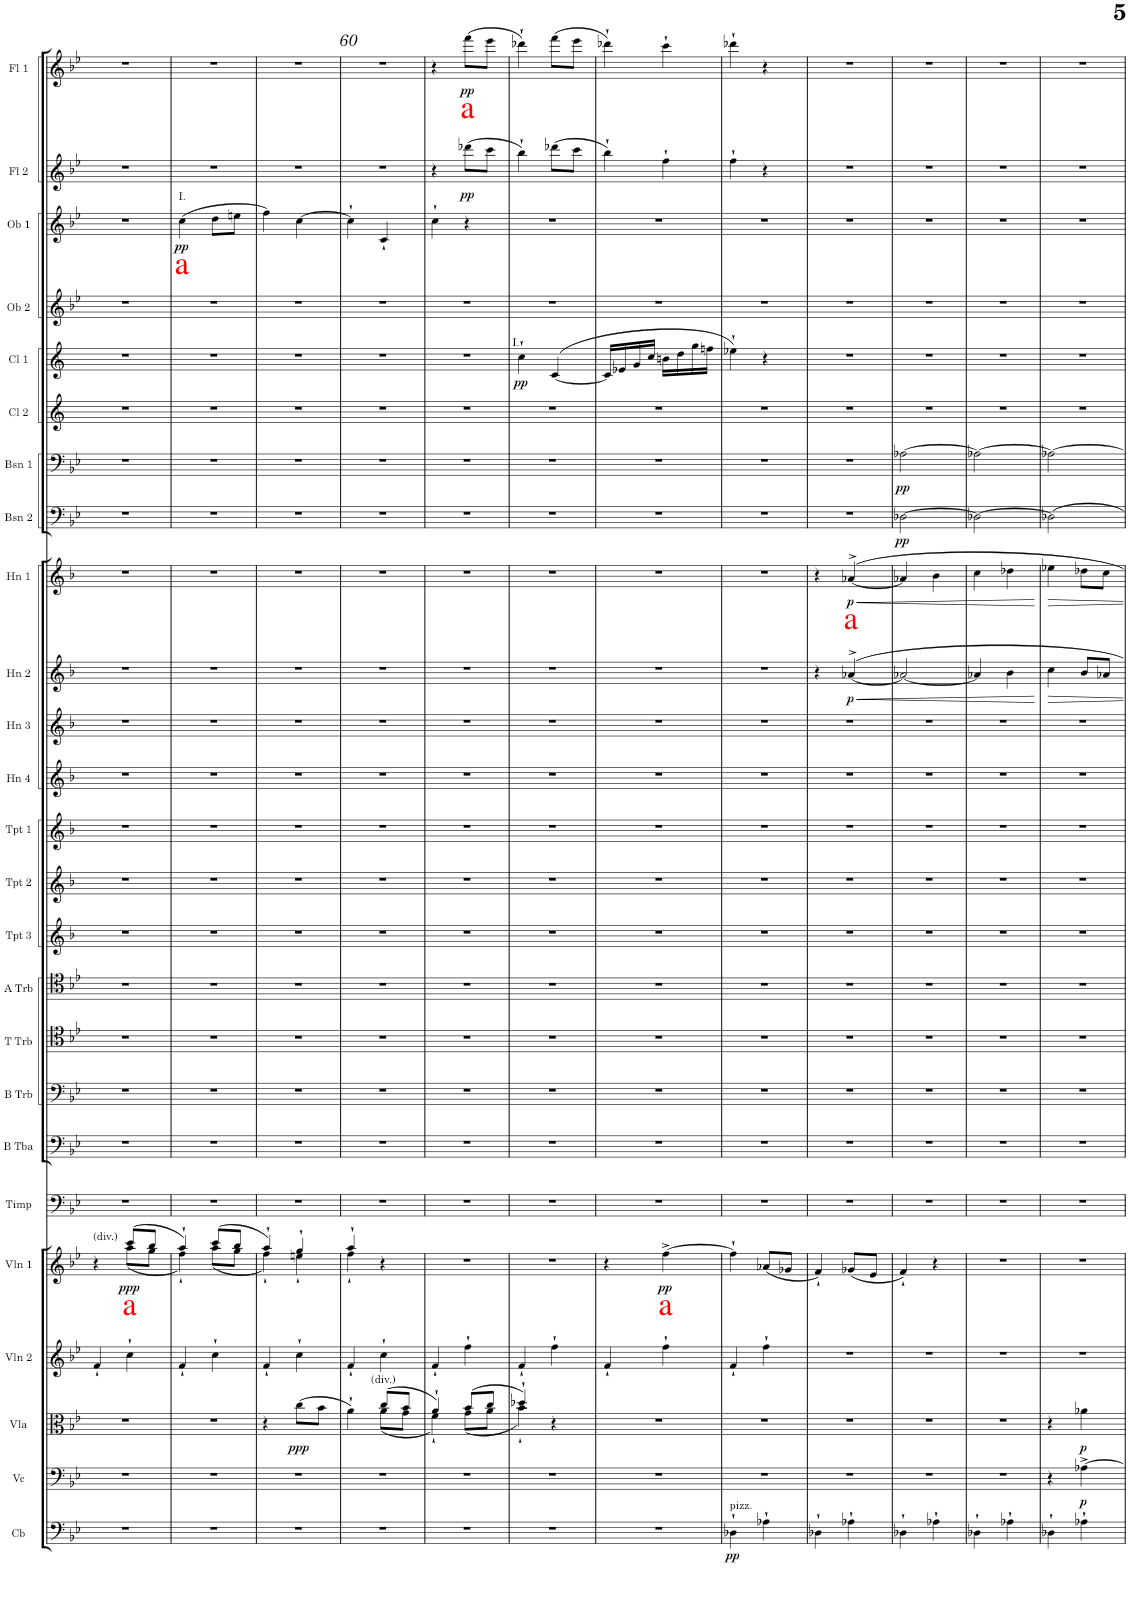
**kern	**dynam	**kern	**dynam	**kern	**dynam	**kern	**kern	**text	**dynam	**kern	**kern	**kern	**kern	**kern	**kern	**kern	**kern	**kern	**kern	**kern	**dynam	**kern	**text	**dynam	**kern	**dynam	**kern	**dynam	**kern	**kern	**dynam	**kern	**kern	**text	**dynam	**kern	**dynam	**kern	**text	**dynam
*part25	*part25	*part24	*part24	*part23	*part23	*part22	*part21	*part21	*part21	*part20	*part19	*part18	*part17	*part16	*part15	*part14	*part13	*part12	*part11	*part10	*part10	*part9	*part9	*part9	*part8	*part8	*part7	*part7	*part6	*part5	*part5	*part4	*part3	*part3	*part3	*part2	*part2	*part1	*part1	*part1
*staff25	*staff25	*staff24	*staff24	*staff23	*staff23	*staff22	*staff21	*staff21	*staff21	*staff20	*staff19	*staff18	*staff17	*staff16	*staff15	*staff14	*staff13	*staff12	*staff11	*staff10	*staff10	*staff9	*staff9	*staff9	*staff8	*staff8	*staff7	*staff7	*staff6	*staff5	*staff5	*staff4	*staff3	*staff3	*staff3	*staff2	*staff2	*staff1	*staff1	*staff1
*I"Contrabass	*	*I"Violoncello	*	*I"Viola	*	*I"Violin 2	*I"Violin 1	*	*	*I"Timpani	*I"Bass Tuba	*I"Bass Trombone	*I"Tenor Trombone	*I"Alto Trombone	*I"F Trumpet 3	*I"F Trumpet 2	*I"F Trumpet 1	*I"F Horn 4	*I"F Horn 3	*I"F Horn 2	*	*I"F Horn 1	*	*	*I"Bassoon 2	*	*I"Bassoon 1	*	*I"Bb Clarinet 2	*I"Bb Clarinet 1	*	*I"Oboe 2	*I"Oboe 1	*	*	*I"Flute 2	*	*I"Flute 1	*	*
*I'Cb	*	*I'Vc	*	*I'Vla	*	*I'Vln 2	*I'Vln 1	*	*	*I'Timp	*I'B Tba	*I'B Trb	*I'T Trb	*I'A Trb	*I'Tpt 3	*I'Tpt 2	*I'Tpt 1	*I'Hn 4	*I'Hn 3	*I'Hn 2	*	*I'Hn 1	*	*	*I'Bsn 2	*	*I'Bsn 1	*	*I'Cl 2	*I'Cl 1	*	*I'Ob 2	*I'Ob 1	*	*	*I'Fl 2	*	*I'Fl 1	*	*
!!LO:PB:g=z
*clefF4	*	*clefF4	*	*clefC3	*	*clefG2	*clefG2	*	*	*clefF4	*clefF4	*clefF4	*clefC4	*clefC4	*clefG2	*clefG2	*clefG2	*clefG2	*clefG2	*clefG2	*	*clefG2	*	*	*clefF4	*	*clefF4	*	*clefG2	*clefG2	*	*clefG2	*clefG2	*	*	*clefG2	*	*clefG2	*	*
*Trd7c12	*	*	*	*	*	*	*	*	*	*	*	*	*	*	*Trd-3c-5	*Trd-3c-5	*Trd-3c-5	*Trd4c7	*Trd4c7	*Trd4c7	*	*Trd4c7	*	*	*	*	*	*	*Trd1c2	*Trd1c2	*	*	*	*	*	*	*	*	*	*
*k[b-e-]	*	*k[b-e-]	*	*k[b-e-]	*	*k[b-e-]	*k[b-e-]	*	*	*k[b-e-]	*k[b-e-]	*k[b-e-]	*k[b-e-]	*k[b-e-]	*k[b-]	*k[b-]	*k[b-]	*k[b-]	*k[b-]	*k[b-]	*	*k[b-]	*	*	*k[b-e-]	*	*k[b-e-]	*	*k[]	*k[]	*	*k[b-e-]	*k[b-e-]	*	*	*k[b-e-]	*	*k[b-e-]	*	*
*M2/4	*	*M2/4	*	*M2/4	*	*M2/4	*M2/4	*	*	*M2/4	*M2/4	*M2/4	*M2/4	*M2/4	*M2/4	*M2/4	*M2/4	*M2/4	*M2/4	*M2/4	*	*M2/4	*	*	*M2/4	*	*M2/4	*	*M2/4	*M2/4	*	*M2/4	*M2/4	*	*	*M2/4	*	*M2/4	*	*
=57	=57	=57	=57	=57	=57	=57	=57	=57	=57	=57	=57	=57	=57	=57	=57	=57	=57	=57	=57	=57	=57	=57	=57	=57	=57	=57	=57	=57	=57	=57	=57	=57	=57	=57	=57	=57	=57	=57	=57	=57
*	*	*	*	*	*	*	*^	*	*	*	*	*	*	*	*	*	*	*	*	*	*	*	*	*	*	*	*	*	*	*	*	*	*	*	*	*	*	*	*	*
!	!	!	!	!	!	!	!LO:TX:a:t=(div.)	!	!	!	!	!	!	!	!	!	!	!	!	!	!	!	!	!	!	!	!	!	!	!	!	!	!	!	!	!	!	!	!	!	!
2r	.	2r	.	2r	.	4f`/	4r	4ryy	.	.	2r	2r	2r	2r	2r	2r	2r	2r	2r	2r	2r	.	2r	.	.	2r	.	2r	.	2r	2r	.	2r	2r	.	.	2r	.	2r	.	.
!	!	!	!	!	!	!	!	!	!LO:LY:b:color=#FF0000	!LO:DY:b	!	!	!	!	!	!	!	!	!	!	!	!	!	!	!	!	!	!	!	!	!	!	!	!	!	!	!	!	!	!	!
.	.	.	.	.	.	4cc`\	(8ccc/L	(8aa\L	a	ppp	.	.	.	.	.	.	.	.	.	.	.	.	.	.	.	.	.	.	.	.	.	.	.	.	.	.	.	.	.	.	.
.	.	.	.	.	.	.	8bb-/J	8gg\J	.	.	.	.	.	.	.	.	.	.	.	.	.	.	.	.	.	.	.	.	.	.	.	.	.	.	.	.	.	.	.	.	.
=58	=58	=58	=58	=58	=58	=58	=58	=58	=58	=58	=58	=58	=58	=58	=58	=58	=58	=58	=58	=58	=58	=58	=58	=58	=58	=58	=58	=58	=58	=58	=58	=58	=58	=58	=58	=58	=58	=58	=58	=58	=58
!	!	!	!	!	!	!	!	!	!	!	!	!	!	!	!	!	!	!	!	!	!	!	!	!	!	!	!	!	!	!	!	!	!	!LO:TX:a:t=I.	!	!	!	!	!	!	!
!	!	!	!	!	!	!	!	!	!	!	!	!	!	!	!	!	!	!	!	!	!	!	!	!	!	!	!	!	!	!	!	!	!	!	!LO:LY:b:color=#FF0000	!LO:DY:b	!	!	!	!	!
2r	.	2r	.	2r	.	4f`/	4aa`/)	4ff`\)	.	.	2r	2r	2r	2r	2r	2r	2r	2r	2r	2r	2r	.	2r	.	.	2r	.	2r	.	2r	2r	.	2r	(4cc\	a	pp	2r	.	2r	.	.
.	.	.	.	.	.	4cc`\	(8ccc/L	(8aa\L	.	.	.	.	.	.	.	.	.	.	.	.	.	.	.	.	.	.	.	.	.	.	.	.	.	8dd\L	.	.	.	.	.	.	.
.	.	.	.	.	.	.	8bb-/J	8gg\J	.	.	.	.	.	.	.	.	.	.	.	.	.	.	.	.	.	.	.	.	.	.	.	.	.	8een\J	.	.	.	.	.	.	.
=59	=59	=59	=59	=59	=59	=59	=59	=59	=59	=59	=59	=59	=59	=59	=59	=59	=59	=59	=59	=59	=59	=59	=59	=59	=59	=59	=59	=59	=59	=59	=59	=59	=59	=59	=59	=59	=59	=59	=59	=59	=59
2r	.	2r	.	4r	.	4f`/	4aa`/)	4ff`\)	.	.	2r	2r	2r	2r	2r	2r	2r	2r	2r	2r	2r	.	2r	.	.	2r	.	2r	.	2r	2r	.	2r	4ff\)	.	.	2r	.	2r	.	.
!	!	!	!	!	!LO:DY:b	!	!	!	!	!	!	!	!	!	!	!	!	!	!	!	!	!	!	!	!	!	!	!	!	!	!	!	!	!	!	!	!	!	!	!	!
.	.	.	.	(8cc\L	ppp	4cc`\	4gg`/	4een`\	.	.	.	.	.	.	.	.	.	.	.	.	.	.	.	.	.	.	.	.	.	.	.	.	.	[4cc\	.	.	.	.	.	.	.
.	.	.	.	8b-\J	.	.	.	.	.	.	.	.	.	.	.	.	.	.	.	.	.	.	.	.	.	.	.	.	.	.	.	.	.	.	.	.	.	.	.	.	.
=60	=60	=60	=60	=60	=60	=60	=60	=60	=60	=60	=60	=60	=60	=60	=60	=60	=60	=60	=60	=60	=60	=60	=60	=60	=60	=60	=60	=60	=60	=60	=60	=60	=60	=60	=60	=60	=60	=60	=60	=60	=60
*	*	*	*	*^	*	*	*	*	*	*	*	*	*	*	*	*	*	*	*	*	*	*	*	*	*	*	*	*	*	*	*	*	*	*	*	*	*	*	*	*	*
2r	.	2r	.	4a`\)	4ryy	.	4f`/	4aa`/	4ff`\	.	.	2r	2r	2r	2r	2r	2r	2r	2r	2r	2r	2r	.	2r	.	.	2r	.	2r	.	2r	2r	.	2r	4cc`\]	.	.	2r	.	2r	.	.
!	!	!	!	!LO:TX:a:t=(div.)	!	!	!	!	!	!	!	!	!	!	!	!	!	!	!	!	!	!	!	!	!	!	!	!	!	!	!	!	!	!	!	!	!	!	!	!	!	!
.	.	.	.	(8cc/L	(8a\L	.	4cc`\	4r	4ryy	.	.	.	.	.	.	.	.	.	.	.	.	.	.	.	.	.	.	.	.	.	.	.	.	.	4c`/	.	.	.	.	.	.	.
.	.	.	.	8b-/J	8g\J	.	.	.	.	.	.	.	.	.	.	.	.	.	.	.	.	.	.	.	.	.	.	.	.	.	.	.	.	.	.	.	.	.	.	.	.	.
*	*	*	*	*	*	*	*	*v	*v	*	*	*	*	*	*	*	*	*	*	*	*	*	*	*	*	*	*	*	*	*	*	*	*	*	*	*	*	*	*	*	*	*
=61	=61	=61	=61	=61	=61	=61	=61	=61	=61	=61	=61	=61	=61	=61	=61	=61	=61	=61	=61	=61	=61	=61	=61	=61	=61	=61	=61	=61	=61	=61	=61	=61	=61	=61	=61	=61	=61	=61	=61	=61	=61
2r	.	2r	.	4a`/)	4f`\)	.	4f`/	2r	.	.	2r	2r	2r	2r	2r	2r	2r	2r	2r	2r	2r	.	2r	.	.	2r	.	2r	.	2r	2r	.	2r	4cc`\	.	.	4r	.	4r	.	.
!	!	!	!	!	!	!	!	!	!	!	!	!	!	!	!	!	!	!	!	!	!	!	!	!	!	!	!	!	!	!	!	!	!	!	!	!	!	!LO:DY:b	!	!LO:LY:b:color=#FF0000	!LO:DY:b
.	.	.	.	(8b-/L	(8g\L	.	4ff`\	.	.	.	.	.	.	.	.	.	.	.	.	.	.	.	.	.	.	.	.	.	.	.	.	.	.	4r	.	.	(8ddd-X\L	pp	(8fff\L	a	pp
.	.	.	.	8cc/J	8a\J	.	.	.	.	.	.	.	.	.	.	.	.	.	.	.	.	.	.	.	.	.	.	.	.	.	.	.	.	.	.	.	8ccc\J	.	8eee-\J	.	.
=62	=62	=62	=62	=62	=62	=62	=62	=62	=62	=62	=62	=62	=62	=62	=62	=62	=62	=62	=62	=62	=62	=62	=62	=62	=62	=62	=62	=62	=62	=62	=62	=62	=62	=62	=62	=62	=62	=62	=62	=62	=62
!	!	!	!	!	!	!	!	!	!	!	!	!	!	!	!	!	!	!	!	!	!	!	!	!	!	!	!	!	!	!	!LO:TX:a:t=I.	!	!	!	!	!	!	!	!	!	!
!	!	!	!	!	!	!	!	!	!	!	!	!	!	!	!	!	!	!	!	!	!	!	!	!	!	!	!	!	!	!	!	!LO:DY:b	!	!	!	!	!	!	!	!	!
2r	.	2r	.	4dd-X`/)	4b-`\)	.	4f`/	2r	.	.	2r	2r	2r	2r	2r	2r	2r	2r	2r	2r	2r	.	2r	.	.	2r	.	2r	.	2r	4cc`\	pp	2r	2r	.	.	4bb-`\)	.	4ddd-X`\)	.	.
.	.	.	.	4r	4ryy	.	4ff`\	.	.	.	.	.	.	.	.	.	.	.	.	.	.	.	.	.	.	.	.	.	.	.	([4c/	.	.	.	.	.	(8ddd-X\L	.	(8fff\L	.	.
.	.	.	.	.	.	.	.	.	.	.	.	.	.	.	.	.	.	.	.	.	.	.	.	.	.	.	.	.	.	.	.	.	.	.	.	.	8ccc\J	.	8eee-\J	.	.
*	*	*	*	*v	*v	*	*	*	*	*	*	*	*	*	*	*	*	*	*	*	*	*	*	*	*	*	*	*	*	*	*	*	*	*	*	*	*	*	*	*	*
=63	=63	=63	=63	=63	=63	=63	=63	=63	=63	=63	=63	=63	=63	=63	=63	=63	=63	=63	=63	=63	=63	=63	=63	=63	=63	=63	=63	=63	=63	=63	=63	=63	=63	=63	=63	=63	=63	=63	=63	=63
2r	.	2r	.	2r	.	4f`/	4r	.	.	2r	2r	2r	2r	2r	2r	2r	2r	2r	2r	2r	.	2r	.	.	2r	.	2r	.	2r	16c/LL]	.	2r	2r	.	.	4bb-`\)	.	4ddd-X`\)	.	.
.	.	.	.	.	.	.	.	.	.	.	.	.	.	.	.	.	.	.	.	.	.	.	.	.	.	.	.	.	.	16e-X/	.	.	.	.	.	.	.	.	.	.
.	.	.	.	.	.	.	.	.	.	.	.	.	.	.	.	.	.	.	.	.	.	.	.	.	.	.	.	.	.	16g/	.	.	.	.	.	.	.	.	.	.
.	.	.	.	.	.	.	.	.	.	.	.	.	.	.	.	.	.	.	.	.	.	.	.	.	.	.	.	.	.	16cc/JJ	.	.	.	.	.	.	.	.	.	.
!	!	!	!	!	!	!	!	!LO:LY:b:color=#FF0000	!LO:DY:b	!	!	!	!	!	!	!	!	!	!	!	!	!	!	!	!	!	!	!	!	!	!	!	!	!	!	!	!	!	!	!
.	.	.	.	.	.	4ff`\	[4ff^\	a	pp	.	.	.	.	.	.	.	.	.	.	.	.	.	.	.	.	.	.	.	.	16bn\LL	.	.	.	.	.	4ff`\	.	4ccc`\	.	.
.	.	.	.	.	.	.	.	.	.	.	.	.	.	.	.	.	.	.	.	.	.	.	.	.	.	.	.	.	.	16dd\	.	.	.	.	.	.	.	.	.	.
.	.	.	.	.	.	.	.	.	.	.	.	.	.	.	.	.	.	.	.	.	.	.	.	.	.	.	.	.	.	16gg\	.	.	.	.	.	.	.	.	.	.
.	.	.	.	.	.	.	.	.	.	.	.	.	.	.	.	.	.	.	.	.	.	.	.	.	.	.	.	.	.	16ffn\JJ	.	.	.	.	.	.	.	.	.	.
=64	=64	=64	=64	=64	=64	=64	=64	=64	=64	=64	=64	=64	=64	=64	=64	=64	=64	=64	=64	=64	=64	=64	=64	=64	=64	=64	=64	=64	=64	=64	=64	=64	=64	=64	=64	=64	=64	=64	=64	=64
!LO:TX:a:t=pizz.	!	!	!	!	!	!	!	!	!	!	!	!	!	!	!	!	!	!	!	!	!	!	!	!	!	!	!	!	!	!	!	!	!	!	!	!	!	!	!	!
!	!LO:DY:b	!	!	!	!	!	!	!	!	!	!	!	!	!	!	!	!	!	!	!	!	!	!	!	!	!	!	!	!	!	!	!	!	!	!	!	!	!	!	!
4D-X`\	pp	2r	.	2r	.	4f`/	4ff`\]	.	.	2r	2r	2r	2r	2r	2r	2r	2r	2r	2r	2r	.	2r	.	.	2r	.	2r	.	2r	4ee-X`\)	.	2r	2r	.	.	4ff`\	.	4ddd-X`\	.	.
4A-X`\	.	.	.	.	.	4ff`\	(8a-X/L	.	.	.	.	.	.	.	.	.	.	.	.	.	.	.	.	.	.	.	.	.	.	4r	.	.	.	.	.	4r	.	4r	.	.
.	.	.	.	.	.	.	8g-X/J	.	.	.	.	.	.	.	.	.	.	.	.	.	.	.	.	.	.	.	.	.	.	.	.	.	.	.	.	.	.	.	.	.
=65	=65	=65	=65	=65	=65	=65	=65	=65	=65	=65	=65	=65	=65	=65	=65	=65	=65	=65	=65	=65	=65	=65	=65	=65	=65	=65	=65	=65	=65	=65	=65	=65	=65	=65	=65	=65	=65	=65	=65	=65
4D-X`\	.	2r	.	2r	.	2r	4f`/)	.	.	2r	2r	2r	2r	2r	2r	2r	2r	2r	2r	4r	.	4r	.	.	2r	.	2r	.	2r	2r	.	2r	2r	.	.	2r	.	2r	.	.
!	!	!	!	!	!	!	!	!	!	!	!	!	!	!	!	!	!	!	!	!	!LO:HP:b	!	!LO:LY:b:color=#FF0000	!LO:HP:b	!	!	!	!	!	!	!	!	!	!	!	!	!	!	!	!
!	!	!	!	!	!	!	!	!	!	!	!	!	!	!	!	!	!	!	!	!	!LO:DY:n=1:b	!	!	!LO:DY:n=1:b	!	!	!	!	!	!	!	!	!	!	!	!	!	!	!	!
4A-X`\	.	.	.	.	.	.	(8g-X/L	.	.	.	.	.	.	.	.	.	.	.	.	[4a-X^>/	< p	[4a-X^>/	a	< p	.	.	.	.	.	.	.	.	.	.	.	.	.	.	.	.
.	.	.	.	.	.	.	8e-/J	.	.	.	.	.	.	.	.	.	.	.	.	.	.	.	.	.	.	.	.	.	.	.	.	.	.	.	.	.	.	.	.	.
=66	=66	=66	=66	=66	=66	=66	=66	=66	=66	=66	=66	=66	=66	=66	=66	=66	=66	=66	=66	=66	=66	=66	=66	=66	=66	=66	=66	=66	=66	=66	=66	=66	=66	=66	=66	=66	=66	=66	=66	=66
!	!	!	!	!	!	!	!	!	!	!	!	!	!	!	!	!	!	!	!	!	!	!	!	!	!	!LO:DY:b	!	!LO:DY:b	!	!	!	!	!	!	!	!	!	!	!	!
4D-X`\	.	2r	.	2r	.	2r	4f`/)	.	.	2r	2r	2r	2r	2r	2r	2r	2r	2r	2r	2a-X/_	.	4a-X/]	.	.	[2D-X\	pp	[2A-X\	pp	2r	2r	.	2r	2r	.	.	2r	.	2r	.	.
4A-X`\	.	.	.	.	.	.	4r	.	.	.	.	.	.	.	.	.	.	.	.	.	.	4b-\	.	.	.	.	.	.	.	.	.	.	.	.	.	.	.	.	.	.
=67	=67	=67	=67	=67	=67	=67	=67	=67	=67	=67	=67	=67	=67	=67	=67	=67	=67	=67	=67	=67	=67	=67	=67	=67	=67	=67	=67	=67	=67	=67	=67	=67	=67	=67	=67	=67	=67	=67	=67	=67
4D-X`\	.	2r	.	2r	.	2r	2r	.	.	2r	2r	2r	2r	2r	2r	2r	2r	2r	2r	4a-X/]	.	4cc\	.	.	2D-X\_	.	2A-X\_	.	2r	2r	.	2r	2r	.	.	2r	.	2r	.	.
4A-X`\	.	.	.	.	.	.	.	.	.	.	.	.	.	.	.	.	.	.	.	4b-\	.	4dd-X\	.	.	.	.	.	.	.	.	.	.	.	.	.	.	.	.	.	.
.	.	.	.	.	.	.	.	.	.	.	.	.	.	.	.	.	.	.	.	.	[	.	.	[	.	.	.	.	.	.	.	.	.	.	.	.	.	.	.	.
=68	=68	=68	=68	=68	=68	=68	=68	=68	=68	=68	=68	=68	=68	=68	=68	=68	=68	=68	=68	=68	=68	=68	=68	=68	=68	=68	=68	=68	=68	=68	=68	=68	=68	=68	=68	=68	=68	=68	=68	=68
4D-X`\	.	4r	.	4r	.	2r	2r	.	.	2r	2r	2r	2r	2r	2r	2r	2r	2r	2r	4cc\	.	4ee-X\	.	.	2D-X\]	.	2A-X\_	.	2r	2r	.	2r	2r	.	.	2r	.	2r	.	.
!	!	!	!LO:DY:b	!	!LO:DY:b	!	!	!	!	!	!	!	!	!	!	!	!	!	!	!	!	!	!	!	!	!	!	!	!	!	!	!	!	!	!	!	!	!	!	!
4A-X`\	.	[4A-X^\	p	4a-X\	p	.	.	.	.	.	.	.	.	.	.	.	.	.	.	8b-/L	.	8dd-X\L	.	.	.	.	.	.	.	.	.	.	.	.	.	.	.	.	.	.
.	.	.	.	.	.	.	.	.	.	.	.	.	.	.	.	.	.	.	.	8a-X/J	.	8cc\J	.	.	.	.	.	.	.	.	.	.	.	.	.	.	.	.	.	.
=	=	=	=	=	=	=	=	=	=	=	=	=	=	=	=	=	=	=	=	=	=	=	=	=	=	=	=	=	=	=	=	=	=	=	=	=	=	=	=	=
*-	*-	*-	*-	*-	*-	*-	*-	*-	*-	*-	*-	*-	*-	*-	*-	*-	*-	*-	*-	*-	*-	*-	*-	*-	*-	*-	*-	*-	*-	*-	*-	*-	*-	*-	*-	*-	*-	*-	*-	*-
